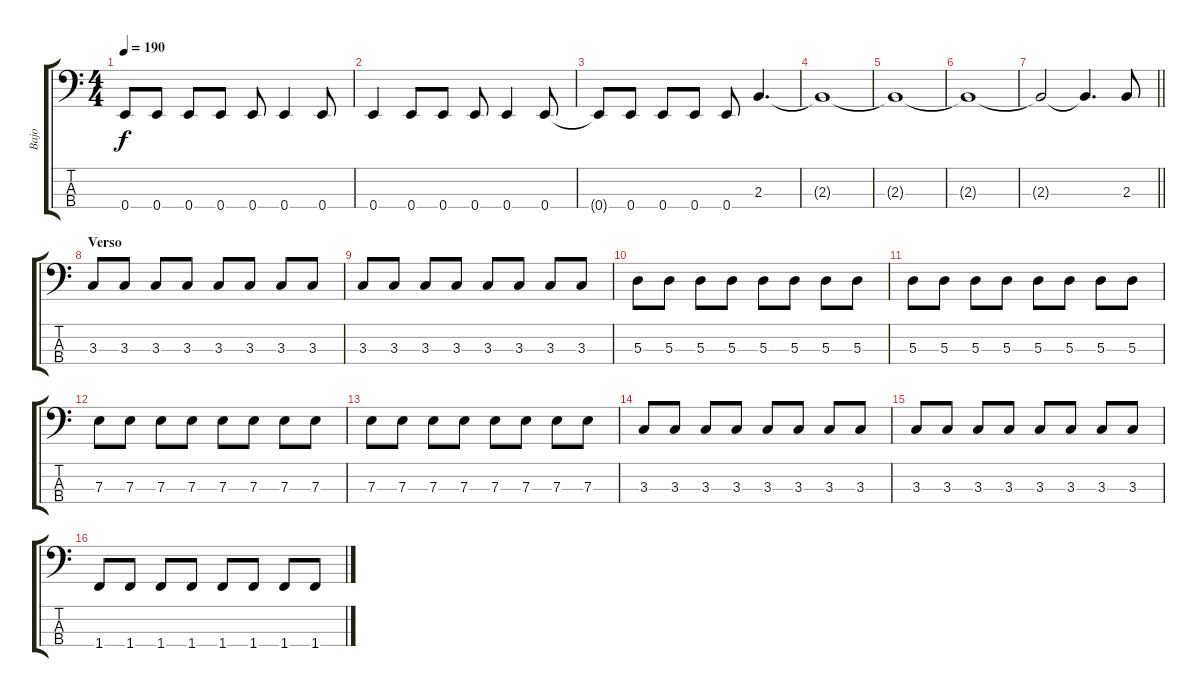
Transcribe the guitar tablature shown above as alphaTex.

\track ("Bajo" "Bajo") {instrument electricbasspick}
\staff {score tabs}
\tuning (G2 D2 A1 E1) {hide}
\ts (4 4)
\tempo 190
\clef f4
\ks c
0.4{t}.8{dy f} 0.4.8 0.4.8 0.4.8 0.4.8 0.4.4 0.4.8 |
0.4.4 0.4.8 0.4.8 0.4.8 0.4.4 0.4.8 |
0.4{t}.8 0.4.8 0.4.8 0.4.8 0.4.8 2.3.4{d} |
2.3{t}.1 |
2.3{t}.1 |
2.3{t}.1 |
\barLineRight lightlight
2.3{t}.2 2.3{t}.4{d} 2.3.8 |
\section ("" "Verso")
3.3.8 3.3.8 3.3.8 3.3.8 3.3.8 3.3.8 3.3.8 3.3.8 |
3.3.8 3.3.8 3.3.8 3.3.8 3.3.8 3.3.8 3.3.8 3.3.8 |
5.3.8 5.3.8 5.3.8 5.3.8 5.3.8 5.3.8 5.3.8 5.3.8 |
5.3.8 5.3.8 5.3.8 5.3.8 5.3.8 5.3.8 5.3.8 5.3.8 |
7.3.8 7.3.8 7.3.8 7.3.8 7.3.8 7.3.8 7.3.8 7.3.8 |
7.3.8 7.3.8 7.3.8 7.3.8 7.3.8 7.3.8 7.3.8 7.3.8 |
3.3.8 3.3.8 3.3.8 3.3.8 3.3.8 3.3.8 3.3.8 3.3.8 |
3.3.8 3.3.8 3.3.8 3.3.8 3.3.8 3.3.8 3.3.8 3.3.8 |
1.4.8 1.4.8 1.4.8 1.4.8 1.4.8 1.4.8 1.4.8 1.4.8
